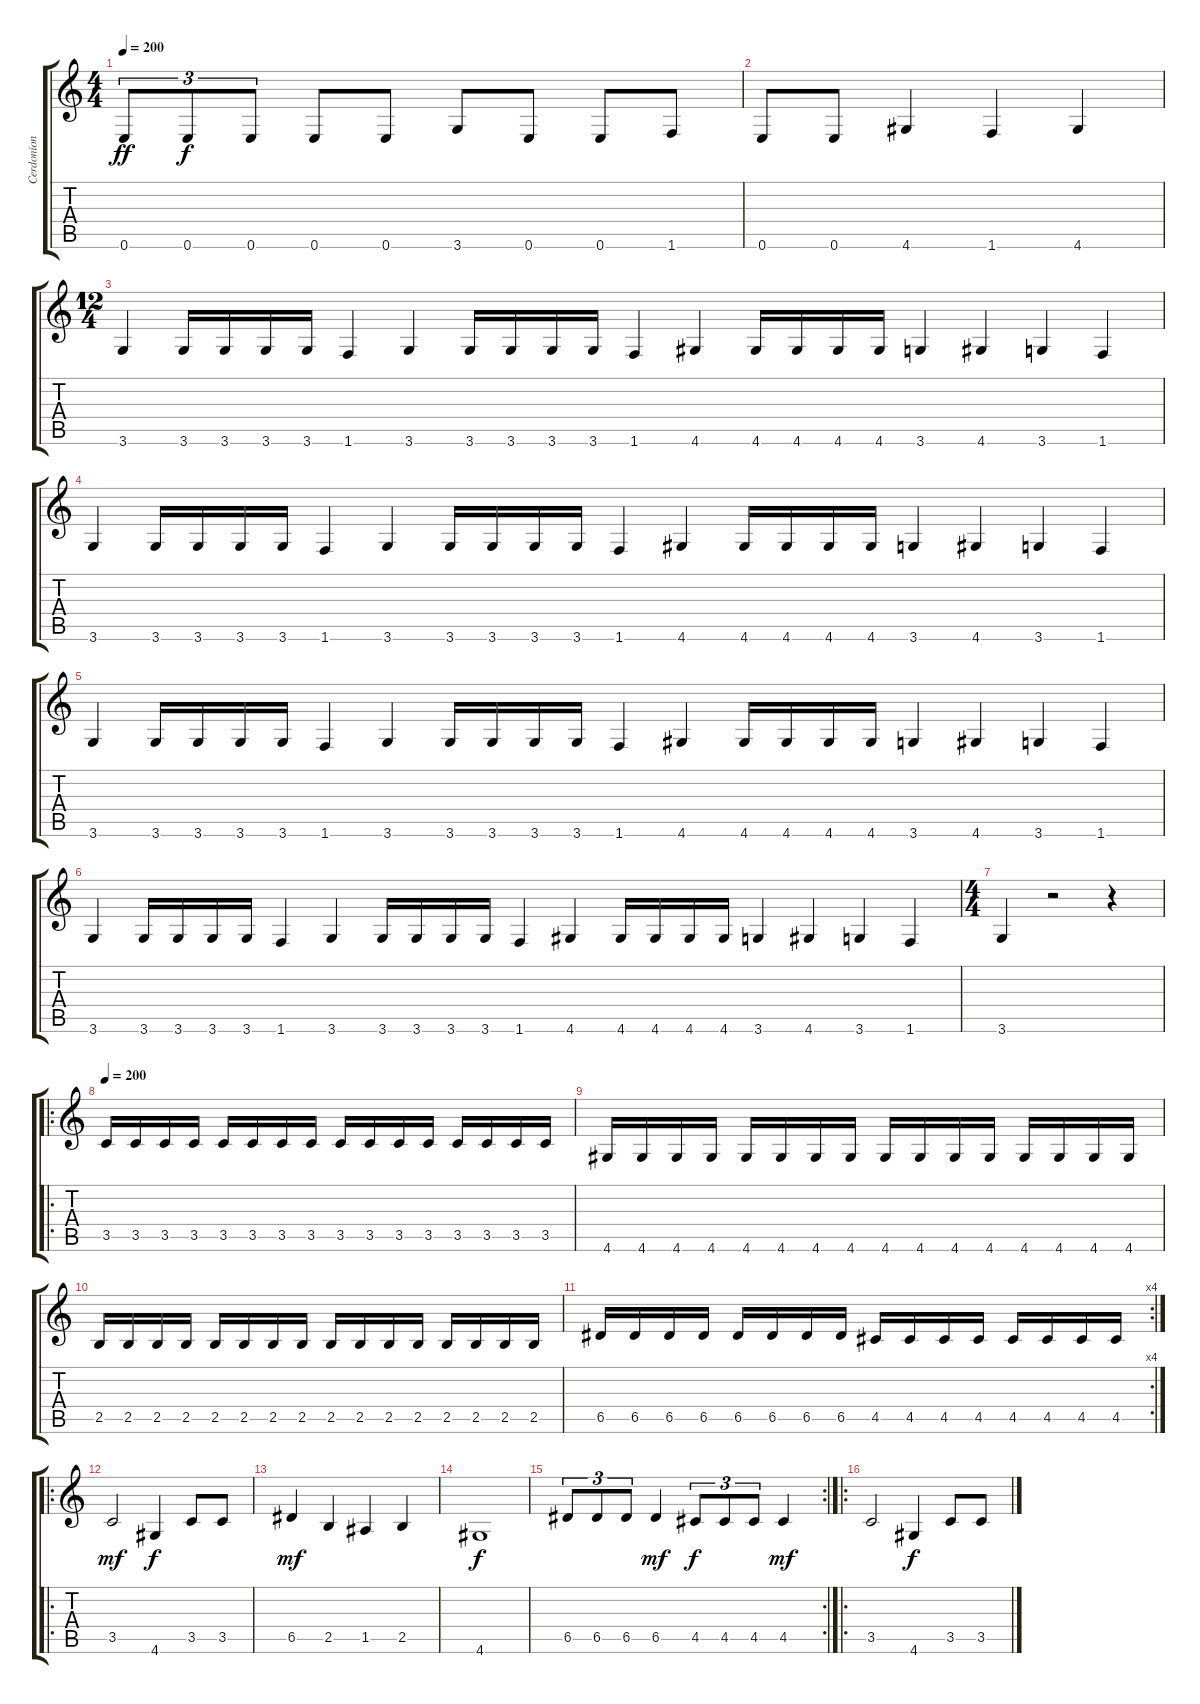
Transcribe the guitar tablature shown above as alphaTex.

\track ("Cerdonion" "Cerdonion") {instrument electricbasspick}
\staff {score tabs}
\tuning (E4 B3 G3 D3 A2 E2) {hide}
\ts (4 4)
\tempo 200
\clef g2
\ks c
0.6.8{tu (3 2) dy ff} 0.6.8{tu (3 2) dy f} 0.6.8{tu (3 2)} 0.6.8 0.6.8 3.6.8 0.6.8 0.6.8 1.6.8 |
0.6.8 0.6.8 4.6.4 1.6.4 4.6.4 |
\ts (12 4)
3.6.4 3.6.16 3.6.16 3.6.16 3.6.16 1.6.4 3.6.4 3.6.16 3.6.16 3.6.16 3.6.16 1.6.4 4.6.4 4.6.16 4.6.16 4.6.16 4.6.16 3.6.4 4.6.4 3.6.4 1.6.4 |
3.6.4 3.6.16 3.6.16 3.6.16 3.6.16 1.6.4 3.6.4 3.6.16 3.6.16 3.6.16 3.6.16 1.6.4 4.6.4 4.6.16 4.6.16 4.6.16 4.6.16 3.6.4 4.6.4 3.6.4 1.6.4 |
3.6.4 3.6.16 3.6.16 3.6.16 3.6.16 1.6.4 3.6.4 3.6.16 3.6.16 3.6.16 3.6.16 1.6.4 4.6.4 4.6.16 4.6.16 4.6.16 4.6.16 3.6.4 4.6.4 3.6.4 1.6.4 |
3.6.4 3.6.16 3.6.16 3.6.16 3.6.16 1.6.4 3.6.4 3.6.16 3.6.16 3.6.16 3.6.16 1.6.4 4.6.4 4.6.16 4.6.16 4.6.16 4.6.16 3.6.4 4.6.4 3.6.4 1.6.4 |
\ts (4 4)
3.6.4 r.2 r.4 |
\ro
\tempo 200
3.5.16 3.5.16 3.5.16 3.5.16 3.5.16 3.5.16 3.5.16 3.5.16 3.5.16 3.5.16 3.5.16 3.5.16 3.5.16 3.5.16 3.5.16 3.5.16 |
4.6.16 4.6.16 4.6.16 4.6.16 4.6.16 4.6.16 4.6.16 4.6.16 4.6.16 4.6.16 4.6.16 4.6.16 4.6.16 4.6.16 4.6.16 4.6.16 |
2.5.16 2.5.16 2.5.16 2.5.16 2.5.16 2.5.16 2.5.16 2.5.16 2.5.16 2.5.16 2.5.16 2.5.16 2.5.16 2.5.16 2.5.16 2.5.16 |
\rc 4
6.5.16 6.5.16 6.5.16 6.5.16 6.5.16 6.5.16 6.5.16 6.5.16 4.5.16 4.5.16 4.5.16 4.5.16 4.5.16 4.5.16 4.5.16 4.5.16 |
\ro
3.5.2{dy mf} 4.6.4{dy f} 3.5.8 3.5.8 |
6.5.4{dy mf} 2.5.4 1.5.4 2.5.4 |
4.6.1{dy f} |
\rc 2
6.5.8{tu (3 2)} 6.5.8{tu (3 2)} 6.5.8{tu (3 2)} 6.5.4{dy mf} 4.5.8{tu (3 2) dy f} 4.5.8{tu (3 2)} 4.5.8{tu (3 2)} 4.5.4{dy mf} |
\ro
3.5.2 4.6.4{dy f} 3.5.8 3.5.8
